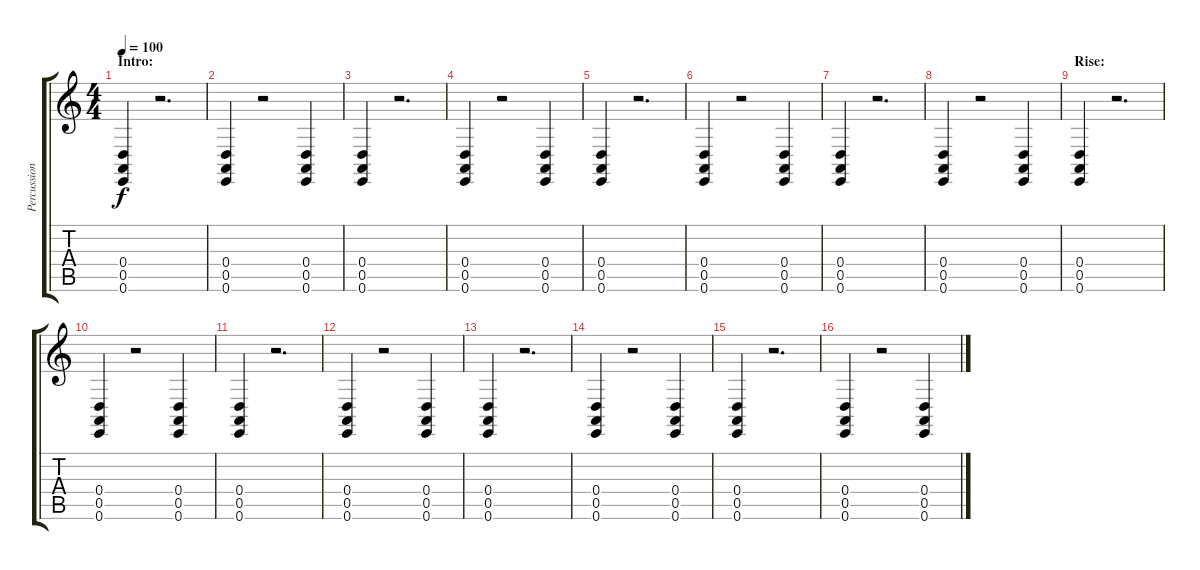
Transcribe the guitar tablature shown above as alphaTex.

\track ("Percussion I" "Percussion") {instrument taikodrum}
\staff {score tabs}
\tuning (E4 B3 G3 D3 A2 E2) {hide}
\ts (4 4)
\section ("" "Intro:")
\tempo 100
\clef g2
\ks c
(0.4 0.5 0.6).4{dy f instrument taikodrum} r.2{d} |
(0.4 0.5 0.6).4 r.2 (0.4 0.5 0.6).4 |
(0.4 0.5 0.6).4 r.2{d} |
(0.4 0.5 0.6).4 r.2 (0.4 0.5 0.6).4 |
(0.4 0.5 0.6).4 r.2{d} |
(0.4 0.5 0.6).4 r.2 (0.4 0.5 0.6).4 |
(0.4 0.5 0.6).4 r.2{d} |
(0.4 0.5 0.6).4 r.2 (0.4 0.5 0.6).4 |
\section ("" "Rise:")
(0.4 0.5 0.6).4 r.2{d} |
(0.4 0.5 0.6).4 r.2 (0.4 0.5 0.6).4 |
(0.4 0.5 0.6).4 r.2{d} |
(0.4 0.5 0.6).4 r.2 (0.4 0.5 0.6).4 |
(0.4 0.5 0.6).4 r.2{d} |
(0.4 0.5 0.6).4 r.2 (0.4 0.5 0.6).4 |
(0.4 0.5 0.6).4 r.2{d} |
(0.4 0.5 0.6).4 r.2 (0.4 0.5 0.6).4
